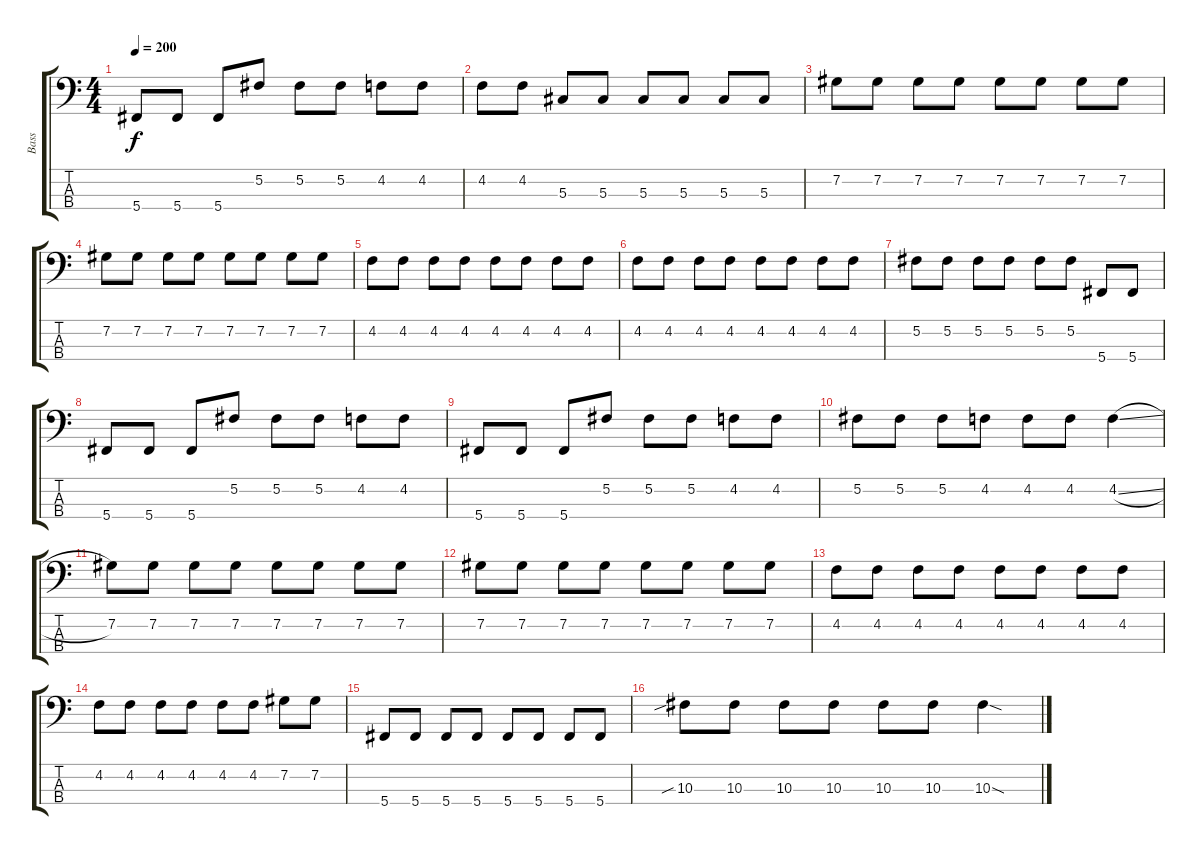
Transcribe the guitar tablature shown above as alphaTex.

\track ("Bass" "Bass") {instrument electricbassfinger}
\staff {score tabs}
\tuning (Gb2 Db2 Ab1 Db1) {hide}
\ts (4 4)
\tempo 200
\clef f4
\ks c
5.4.8{dy f} 5.4.8 5.4.8 5.2.8 5.2.8 5.2.8 4.2.8 4.2.8 |
4.2.8 4.2.8 5.3.8 5.3.8 5.3.8 5.3.8 5.3.8 5.3.8 |
7.2.8 7.2.8 7.2.8 7.2.8 7.2.8 7.2.8 7.2.8 7.2.8 |
7.2.8 7.2.8 7.2.8 7.2.8 7.2.8 7.2.8 7.2.8 7.2.8 |
4.2.8 4.2.8 4.2.8 4.2.8 4.2.8 4.2.8 4.2.8 4.2.8 |
4.2.8 4.2.8 4.2.8 4.2.8 4.2.8 4.2.8 4.2.8 4.2.8 |
5.2.8 5.2.8 5.2.8 5.2.8 5.2.8 5.2.8 5.4.8 5.4.8 |
5.4.8 5.4.8 5.4.8 5.2.8 5.2.8 5.2.8 4.2.8 4.2.8 |
5.4.8 5.4.8 5.4.8 5.2.8 5.2.8 5.2.8 4.2.8 4.2.8 |
5.2.8 5.2.8 5.2.8 4.2.8 4.2.8 4.2.8 4.2{sl}.4 |
7.2.8 7.2.8 7.2.8 7.2.8 7.2.8 7.2.8 7.2.8 7.2.8 |
7.2.8 7.2.8 7.2.8 7.2.8 7.2.8 7.2.8 7.2.8 7.2.8 |
4.2.8 4.2.8 4.2.8 4.2.8 4.2.8 4.2.8 4.2.8 4.2.8 |
4.2.8 4.2.8 4.2.8 4.2.8 4.2.8 4.2.8 7.2.8 7.2.8 |
5.4.8 5.4.8 5.4.8 5.4.8 5.4.8 5.4.8 5.4.8 5.4.8 |
10.3{sib}.8 10.3.8 10.3.8 10.3.8 10.3.8 10.3.8 10.3{sod}.4
